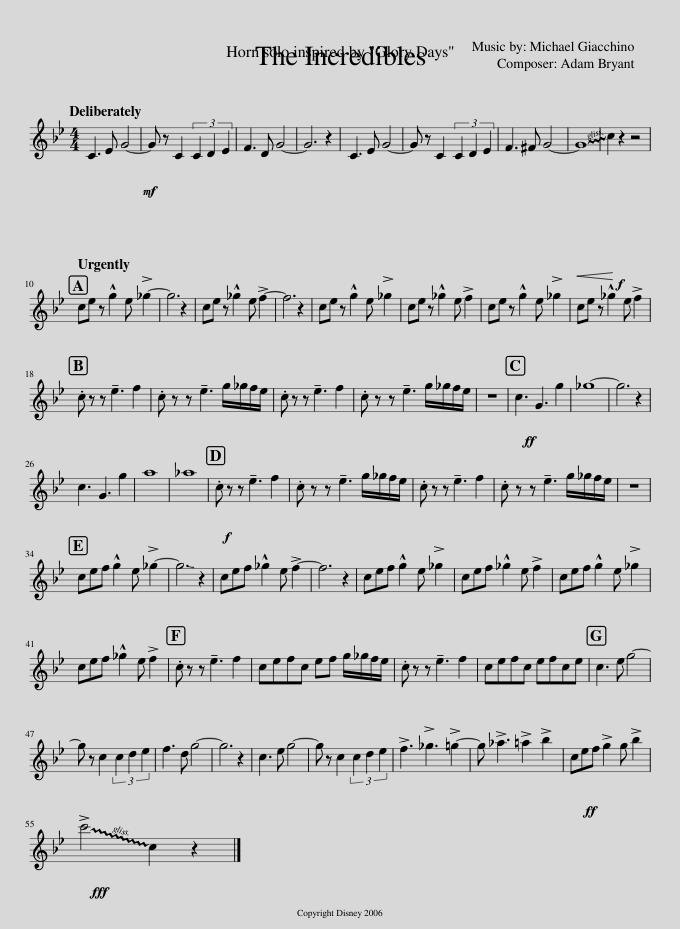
X:1
L:1/8
Q:1/4=120
M:4/4
I:linebreak $
K:none
V:1 treble transpose=-7
V:1
[K:Bb]!mf! C3 E G4- | G z C2 (3C2 D2 E2 | F3 D G4- | G6 z2 | C3 E G4- | %5
 G z C2 (3C2 D2 E2 | F3 ^F G4- |!<(! !~(!G8!<)! |!f! !~)!c2 z2 z4 |$[Q:1/4=176] ce z !^!g2 e !>!_g2- | %10
 g6 z2 | ce z !^!_g2 e !>!f2- | f6 z2 | ce z !^!g2 e !>!_g2 | ce z !^!_g2 e !>!f2 | %15
 ce z !^!g2 e !>!_g2 | ce z !^!_g2 e !>!f2 |$ .c z z !tenuto!e3 f2 | .c z z !tenuto!e3 g/_g/f/e/ | .c z z !tenuto!e3 f2 | %20
 .c z z !tenuto!e3 g/_g/f/e/ | z8 |!ff! c3 G3 g2 | _g8- | g6 z2 |$ %25
 c3 G3 g2 | a8 | _a8 |!f! .c z z !tenuto!e3 f2 | .c z z !tenuto!e3 g/_g/f/e/ | %30
 .c z z !tenuto!e3 f2 | .c z z !tenuto!e3 g/_g/f/e/ | z8 |$ cef !^!g2 e !>!_g2- | (g6 z2) | %35
 cef !^!_g2 e !>!f2- | f6 z2 | cef !^!g2 e !>!_g2 | cef !^!_g2 e !>!f2 | cef !^!g2 e !>!_g2 |$ %40
 cef !^!_g2 e !>!f2 | .c z z !tenuto!e3 f2 | cefc ef g/_g/f/e/ | .c z z !tenuto!e3 f2 | cefc efce | %45
 c3 e g4- |$ g z c2 (3c2 d2 e2 | f3 d g4- | g6 z2 | c3 e g4- | %50
 g z c2 (3c2 d2 e2 | !>!f3 !>!_g3 !>!=g2- | g !>!_a3 !>!=a2 !>!b2 |!ff! cef !>!g2 g !>!b2 |$!fff! !~(!!>!c'4 !~)!c2 z2 |] %55
